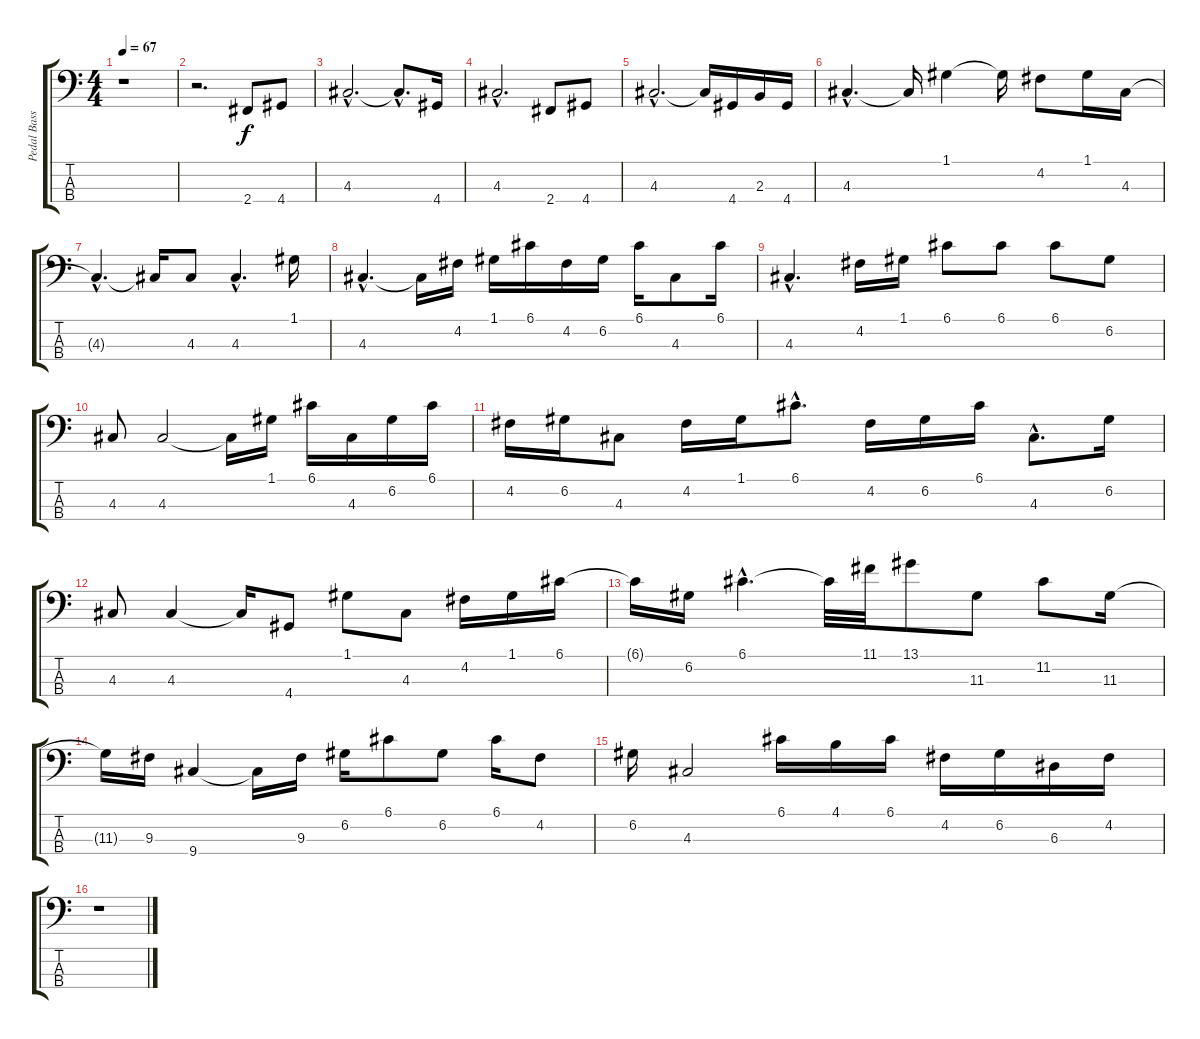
\track ("Pedal Bass" "Pedal Bass") {instrument acousticbass}
\staff {score tabs}
\tuning (G2 D2 A1 E1) {hide}
\ts (4 4)
\tempo 67
\clef f4
\ks c
r.1{dy f} |
r.2{d} 2.4.8 4.4.8 |
4.3{hac}.2{d} 4.3{hac t}.8{d} 4.4.16 |
4.3{hac}.2{d} 2.4.8 4.4.8 |
4.3{hac}.2{d} 4.3{t}.16 4.4.16 2.3.16 4.4.16 |
4.3{hac}.4{d} 4.3{t}.16 1.1.4 1.1{t}.16 4.2.8 1.1.16 4.3.16 |
4.3{hac t}.4{d} 4.3{t}.16 4.3.8 4.3{hac}.4{d} 1.1.16 |
4.3{hac}.4{d} 4.3{t}.16 4.2.16 1.1.16 6.1.16 4.2.16 6.2.16 6.1.16 4.3.8 6.1.16 |
4.3{hac}.4{d} 4.2.16 1.1.16 6.1.8 6.1.8 6.1.8 6.2.8 |
4.3.8 4.3.2 4.3{t}.16 1.1.16 6.1.16 4.3.16 6.2.16 6.1.16 |
4.2.16 6.2.16 4.3.8 4.2.16 1.1.16 6.1{hac}.8{d} 4.2.16 6.2.16 6.1.16 4.3{hac}.8{d} 6.2.16 |
4.3.8 4.3.4 4.3{t}.16 4.4.8 1.1.8 4.3.8 4.2.16 1.1.16 6.1.16 |
6.1{t}.16 6.2.16 6.1{hac}.4{d} 6.1{t}.32 11.1.32 13.1.8 11.3.8 11.2.8 11.3.16 |
11.3{t}.16 9.3.16 9.4.4 9.4{t}.16 9.3.16 6.2.16 6.1.8 6.2.8 6.1.16 4.2.8 |
6.2.16 4.3.2 6.1.16 4.1.16 6.1.16 4.2.16 6.2.16 6.3.16 4.2.16 |
r.1
